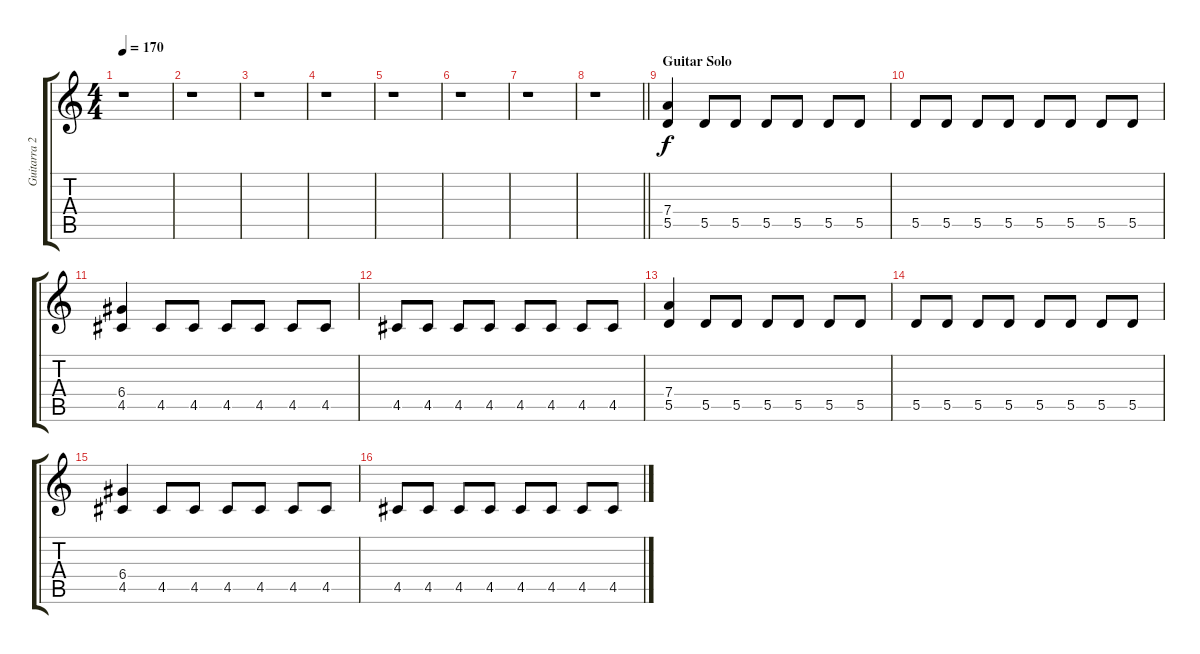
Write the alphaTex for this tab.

\track ("Guitarra 2" "Guitarra 2") {instrument overdrivenguitar}
\staff {score tabs}
\tuning (E4 B3 G3 D3 A2 E2) {hide}
\ts (4 4)
\tempo 170
\clef g2
\ks c
r.1{dy f} |
r.1 |
r.1 |
r.1 |
r.1 |
r.1 |
r.1 |
\barLineRight lightlight
r.1 |
\section ("" "Guitar Solo")
(7.4 5.5).4{volume 13 balance 9 instrument distortionguitar} 5.5.8 5.5.8 5.5.8 5.5.8 5.5.8 5.5.8 |
5.5.8 5.5.8 5.5.8 5.5.8 5.5.8 5.5.8 5.5.8 5.5.8 |
(6.4 4.5).4 4.5.8 4.5.8 4.5.8 4.5.8 4.5.8 4.5.8 |
4.5.8 4.5.8 4.5.8 4.5.8 4.5.8 4.5.8 4.5.8 4.5.8 |
(7.4 5.5).4 5.5.8 5.5.8 5.5.8 5.5.8 5.5.8 5.5.8 |
5.5.8 5.5.8 5.5.8 5.5.8 5.5.8 5.5.8 5.5.8 5.5.8 |
(6.4 4.5).4 4.5.8 4.5.8 4.5.8 4.5.8 4.5.8 4.5.8 |
4.5.8 4.5.8 4.5.8 4.5.8 4.5.8 4.5.8 4.5.8 4.5.8
